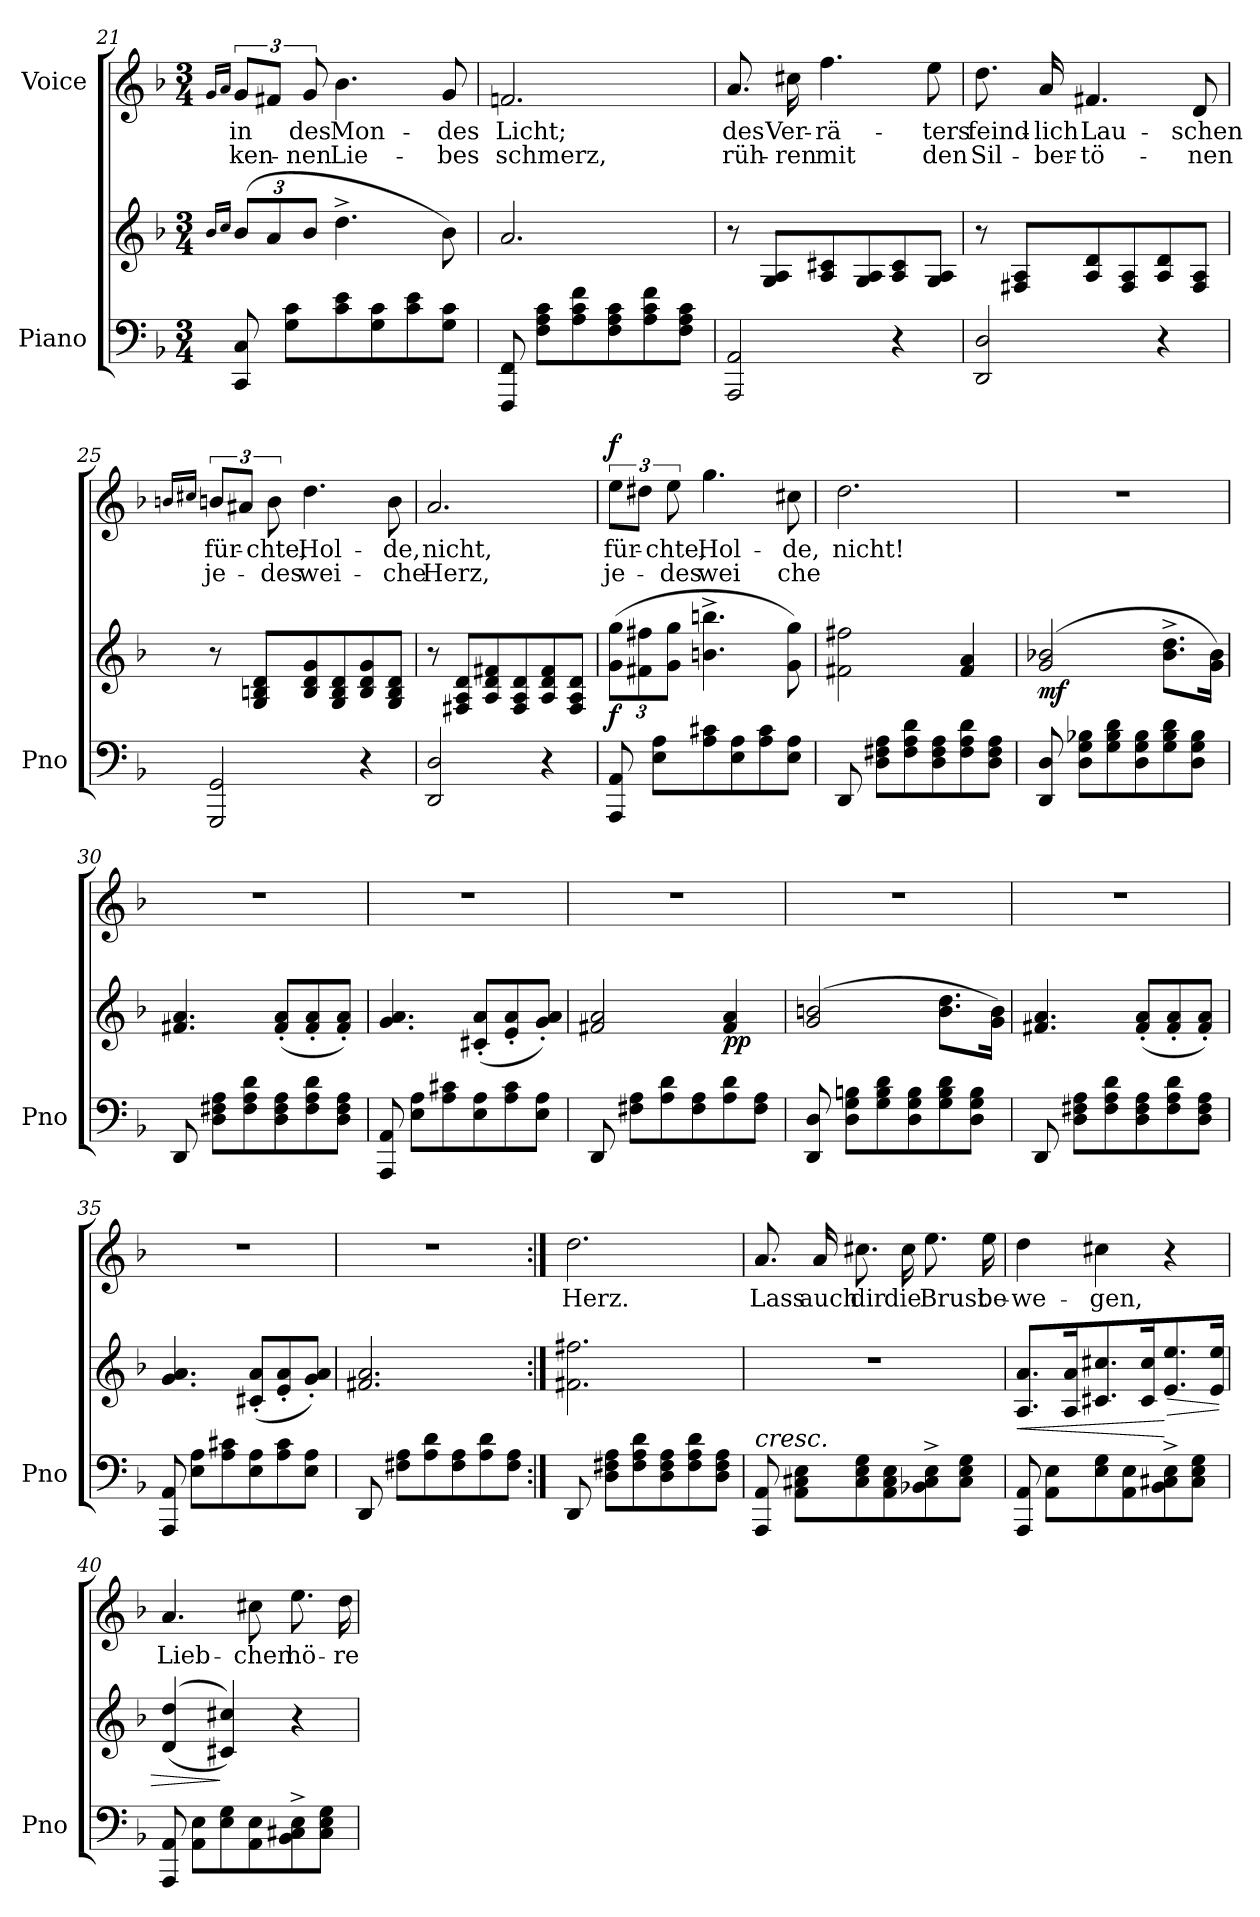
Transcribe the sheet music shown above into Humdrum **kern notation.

**kern	**kern	**dynam	**kern	**text	**text	**dynam
*part2	*part2	*part2	*part1	*part1	*part1	*part1
*staff3	*staff2	*staff2/3	*staff1	*staff1	*staff1	*staff1
*I"Piano	*	*	*I"Voice	*	*	*
*I'Pno	*	*	*	*	*	*
*clefF4	*clefG2	*	*clefG2	*	*	*
*k[b-]	*k[b-]	*	*k[b-]	*	*	*
*M3/4	*M3/4	*	*M3/4	*	*	*
=21	=21	=21	=21	=21	=21	=21
.	16qb-/LL	.	16qg/LL	.	.	.
.	16qcc/JJ	.	16qa/JJ	.	.	.
*	*Xbrackettup	*	*	*	*	*
!	!	!	!	!LO:LY:b	!LO:LY:b	!
8CC/ 8C/	(>12b-/L	.	12g/L	in	ken-	.
.	12a/	.	12f#X/J	.	.	.
8G\ 8c\L	.	.	.	.	.	.
!	!	!	!	!LO:LY:b	!LO:LY:b	!
.	12b-/J	.	12g/	des	-nen	.
!	!	!	!	!LO:LY:b	!LO:LY:b	!
8c\ 8e\	4.dd^\	.	4.b-\	Mon-	Lie-	.
8G\ 8c\	.	.	.	.	.	.
8c\ 8e\	.	.	.	.	.	.
!	!	!	!	!LO:LY:b	!LO:LY:b	!
8G\ 8c\J	8b-\)	.	8g/	-des	-bes	.
!!LO:LB:g=z
=22	=22	=22	=22	=22	=22	=22
!	!	!	!	!LO:LY:b	!LO:LY:b	!
8FFF/ 8FF/	2.a/	.	2.fn/	Licht;	schmerz,	.
8F\ 8A\ 8c\L	.	.	.	.	.	.
8A\ 8c\ 8f\	.	.	.	.	.	.
8F\ 8A\ 8c\	.	.	.	.	.	.
8A\ 8c\ 8f\	.	.	.	.	.	.
8F\ 8A\ 8c\J	.	.	.	.	.	.
=23	=23	=23	=23	=23	=23	=23
!	!	!	!	!LO:LY:b	!LO:LY:b	!
2AAA/ 2AA/	8r	.	8.a/	des	rüh-	.
.	8G/ 8A/L	.	.	.	.	.
!	!	!	!	!LO:LY:b	!LO:LY:b	!
.	.	.	16cc#X\	Ver-	-ren	.
!	!	!	!	!LO:LY:b	!LO:LY:b	!
.	8A/ 8c#X/	.	4.ff\	-rä-	mit	.
.	8G/ 8A/	.	.	.	.	.
4r	8A/ 8c#/	.	.	.	.	.
!	!	!	!	!LO:LY:b	!LO:LY:b	!
.	8G/ 8A/J	.	8ee\	-ters	den	.
=24	=24	=24	=24	=24	=24	=24
!	!	!	!	!LO:LY:b	!LO:LY:b	!
2DD/ 2D/	8r	.	8.dd\	feind-	Sil-	.
.	8F#X/ 8A/L	.	.	.	.	.
!	!	!	!	!LO:LY:b	!LO:LY:b	!
.	.	.	16a/	-lich	-ber-	.
!	!	!	!	!LO:LY:b	!LO:LY:b	!
.	8A/ 8d/	.	4.f#X/	Lau-	-tö-	.
.	8F#/ 8A/	.	.	.	.	.
4r	8A/ 8d/	.	.	.	.	.
!	!	!	!	!LO:LY:b	!LO:LY:b	!
.	8F#/ 8A/J	.	8d/	-schen	-nen	.
=25	=25	=25	=25	=25	=25	=25
.	.	.	16qbn/LL	.	.	.
.	.	.	16qcc#X/JJ	.	.	.
!	!	!	!	!LO:LY:b	!LO:LY:b	!
2GGG/ 2GG/	8r	.	12bn/L	für-	je-	.
.	.	.	12a#X/J	.	.	.
.	8G/ 8Bn/ 8d/L	.	.	.	.	.
!	!	!	!	!LO:LY:b	!LO:LY:b	!
.	.	.	12b\	-chte,	-des	.
!	!	!	!	!LO:LY:b	!LO:LY:b	!
.	8B/ 8d/ 8g/	.	4.dd\	Hol-	wei-	.
.	8G/ 8B/ 8d/	.	.	.	.	.
4r	8B/ 8d/ 8g/	.	.	.	.	.
!	!	!	!	!LO:LY:b	!LO:LY:b	!
.	8G/ 8B/ 8d/J	.	8b\	-de,	-che	.
=26	=26	=26	=26	=26	=26	=26
!	!	!	!	!LO:LY:b	!LO:LY:b	!
2DD/ 2D/	8r	.	2.a/	nicht,	Herz,	.
.	8F#X/ 8A/ 8d/L	.	.	.	.	.
.	8A/ 8d/ 8f#X/	.	.	.	.	.
.	8F#/ 8A/ 8d/	.	.	.	.	.
4r	8A/ 8d/ 8f#/	.	.	.	.	.
.	8F#/ 8A/ 8d/J	.	.	.	.	.
!!LO:LB:g=z
=27	=27	=27	=27	=27	=27	=27
!	!	!LO:DY:b	!	!LO:LY:b	!LO:LY:b	!LO:DY:a
8AAA/ 8AA/	(>12g\ 12gg\L	f	12ee\L	für-	je-	f
.	12f#X\ 12ff#X\	.	12dd#X\J	.	.	.
8E\ 8A\L	.	.	.	.	.	.
!	!	!	!	!LO:LY:b	!LO:LY:b	!
.	12g\ 12gg\J	.	12ee\	-chte,	-des	.
!	!	!	!	!LO:LY:b	!LO:LY:b	!
8A\ 8c#X\	4.bn\^ 4.bbn\^	.	4.gg\	Hol-	wei	.
8E\ 8A\	.	.	.	.	.	.
8A\ 8c#\	.	.	.	.	.	.
!	!	!	!	!LO:LY:b	!LO:LY:b	!
8E\ 8A\J	8g\ 8gg\)	.	8cc#X\	-de,	che	.
=28	=28	=28	=28	=28	=28	=28
!	!	!	!	!LO:LY:b	!	!
8DD/	2f#X\ 2ff#X\	.	2.dd\	nicht!	.	.
8D\ 8F#X\ 8A\L	.	.	.	.	.	.
8F#\ 8A\ 8d\	.	.	.	.	.	.
8D\ 8F#\ 8A\	.	.	.	.	.	.
8F#\ 8A\ 8d\	4f#/ 4a/	.	.	.	.	.
8D\ 8F#\ 8A\J	.	.	.	.	.	.
=29	=29	=29	=29	=29	=29	=29
!	!	!LO:DY:b	!	!	!	!
8DD/ 8D/	(>2g/ 2b-X/	mf	2.r	.	.	.
8D\ 8G\ 8B-X\L	.	.	.	.	.	.
8G\ 8B-\ 8d\	.	.	.	.	.	.
8D\ 8G\ 8B-\	.	.	.	.	.	.
8G\ 8B-\ 8d\	8.b-\^ 8.dd\^L	.	.	.	.	.
8D\ 8G\ 8B-\J	.	.	.	.	.	.
.	16g\ 16b-\Jk)	.	.	.	.	.
=30	=30	=30	=30	=30	=30	=30
8DD/	4.f#X/ 4.a/	.	2.r	.	.	.
8D\ 8F#X\ 8A\L	.	.	.	.	.	.
8F#\ 8A\ 8d\	.	.	.	.	.	.
8D\ 8F#\ 8A\	(<8f#/' 8a/'L	.	.	.	.	.
8F#\ 8A\ 8d\	8f#/' 8a/'	.	.	.	.	.
8D\ 8F#\ 8A\J	8f#/' 8a/'J)	.	.	.	.	.
=31	=31	=31	=31	=31	=31	=31
8AAA/ 8AA/	4.g/ 4.a/	.	2.r	.	.	.
8E\ 8A\L	.	.	.	.	.	.
8A\ 8c#X\	.	.	.	.	.	.
8E\ 8A\	(<8c#X/' 8a/'L	.	.	.	.	.
8A\ 8c#\	8e/' 8a/'	.	.	.	.	.
8E\ 8A\J	8g/' 8a/'J)	.	.	.	.	.
!!LO:LB:g=z
=32	=32	=32	=32	=32	=32	=32
8DD/	2f#X/ 2a/	.	2.r	.	.	.
8F#X\ 8A\L	.	.	.	.	.	.
8A\ 8d\	.	.	.	.	.	.
8F#\ 8A\	.	.	.	.	.	.
!	!	!LO:DY:b	!	!	!	!
8A\ 8d\	4f#/ 4a/	pp	.	.	.	.
8F#\ 8A\J	.	.	.	.	.	.
=33	=33	=33	=33	=33	=33	=33
8DD/ 8D/	(>2g/ 2bn/	.	2.r	.	.	.
8D\ 8G\ 8Bn\L	.	.	.	.	.	.
8G\ 8B\ 8d\	.	.	.	.	.	.
8D\ 8G\ 8B\	.	.	.	.	.	.
8G\ 8B\ 8d\	8.b\ 8.dd\L	.	.	.	.	.
8D\ 8G\ 8B\J	.	.	.	.	.	.
.	16g\ 16b\Jk)	.	.	.	.	.
=34	=34	=34	=34	=34	=34	=34
8DD/	4.f#X/ 4.a/	.	2.r	.	.	.
8D\ 8F#X\ 8A\L	.	.	.	.	.	.
8F#\ 8A\ 8d\	.	.	.	.	.	.
8D\ 8F#\ 8A\	(<8f#/' 8a/'L	.	.	.	.	.
8F#\ 8A\ 8d\	8f#/' 8a/'	.	.	.	.	.
8D\ 8F#\ 8A\J	8f#/' 8a/'J)	.	.	.	.	.
=35	=35	=35	=35	=35	=35	=35
8AAA/ 8AA/	4.g/ 4.a/	.	2.r	.	.	.
8E\ 8A\L	.	.	.	.	.	.
8A\ 8c#X\	.	.	.	.	.	.
8E\ 8A\	(<8c#X/' 8a/'L	.	.	.	.	.
8A\ 8c#\	8e/' 8a/'	.	.	.	.	.
8E\ 8A\J	8g/' 8a/'J)	.	.	.	.	.
=36	=36	=36	=36	=36	=36	=36
8DD/	2.f#X/ 2.a/	.	2.r	.	.	.
8F#X\ 8A\L	.	.	.	.	.	.
8A\ 8d\	.	.	.	.	.	.
8F#\ 8A\	.	.	.	.	.	.
8A\ 8d\	.	.	.	.	.	.
8F#\ 8A\J	.	.	.	.	.	.
!!LO:PB:g=z
=37:|!	=37:|!	=37:|!	=37:|!	=37:|!	=37:|!	=37:|!
!	!	!	!	!LO:LY:b	!	!
8DD/	2.f#X\ 2.ff#X\	.	2.dd\	Herz.	.	.
8D\ 8F#X\ 8A\L	.	.	.	.	.	.
8F#\ 8A\ 8d\	.	.	.	.	.	.
8D\ 8F#\ 8A\	.	.	.	.	.	.
8F#\ 8A\ 8d\	.	.	.	.	.	.
8D\ 8F#\ 8A\J	.	.	.	.	.	.
=38	=38	=38	=38	=38	=38	=38
!LO:TX:a:i:t=cresc.	!	!	!	!	!	!
!	!	!	!	!LO:LY:b	!	!
8AAA/ 8AA/	2.r	.	8.a/	Lass	.	.
8AA\ 8C#X\ 8E\L	.	.	.	.	.	.
!	!	!	!	!LO:LY:b	!	!
.	.	.	16a/	auch	.	.
!	!	!	!	!LO:LY:b	!	!
8C#\ 8E\ 8G\	.	.	8.cc#X\	dir	.	.
8AA\ 8C#\ 8E\	.	.	.	.	.	.
!	!	!	!	!LO:LY:b	!	!
.	.	.	16cc#\	die	.	.
!	!	!	!	!LO:LY:b	!	!
8BB-X\^ 8C#\^ 8E\^	.	.	8.ee\	Brust	.	.
8C#\ 8E\ 8G\J	.	.	.	.	.	.
!	!	!	!	!LO:LY:b	!	!
.	.	.	16ee\	be-	.	.
=39	=39	=39	=39	=39	=39	=39
!	!	!LO:HP:b	!	!LO:LY:b	!	!
8AAA/ 8AA/	8.A/ 8.a/L	<	4dd\	-we-	.	.
8AA\ 8E\L	.	.	.	.	.	.
.	16A/ 16a/K	.	.	.	.	.
!	!	!	!	!LO:LY:b	!	!
8E\ 8G\	8.c#X/ 8.cc#X/	.	4cc#X\	-gen,	.	.
8AA\ 8E\	.	.	.	.	.	.
.	16c#/ 16cc#/K	.	.	.	.	.
!	!	!LO:HP:n=1:b	!	!	!	!
8BB-\^ 8C#X\^ 8E\^	8.e/ 8.ee/	[ >	4r	.	.	.
8C#\ 8E\ 8G\J	.	.	.	.	.	.
.	16e/ 16ee/Jk	.	.	.	.	.
=40	=40	=40	=40	=40	=40	=40
!	!	!	!	!LO:LY:b	!	!
8AAA/ 8AA/	(>(<4d/ 4dd/	.	4.a/	Lieb-	.	.
8AA\ 8E\L	.	.	.	.	.	.
8E\ 8G\	4c#X/ 4cc#X/))	]	.	.	.	.
!	!	!	!	!LO:LY:b	!	!
8AA\ 8E\	.	.	8cc#X\	-chen	.	.
!	!	!	!	!LO:LY:b	!	!
8BB-\^ 8C#X\^ 8E\^	4r	.	8.ee\	hö-	.	.
8C#\ 8E\ 8G\J	.	.	.	.	.	.
!	!	!	!	!LO:LY:b	!	!
.	.	.	16dd\	-re	.	.
=	=	=	=	=	=	=
*-	*-	*-	*-	*-	*-	*-
